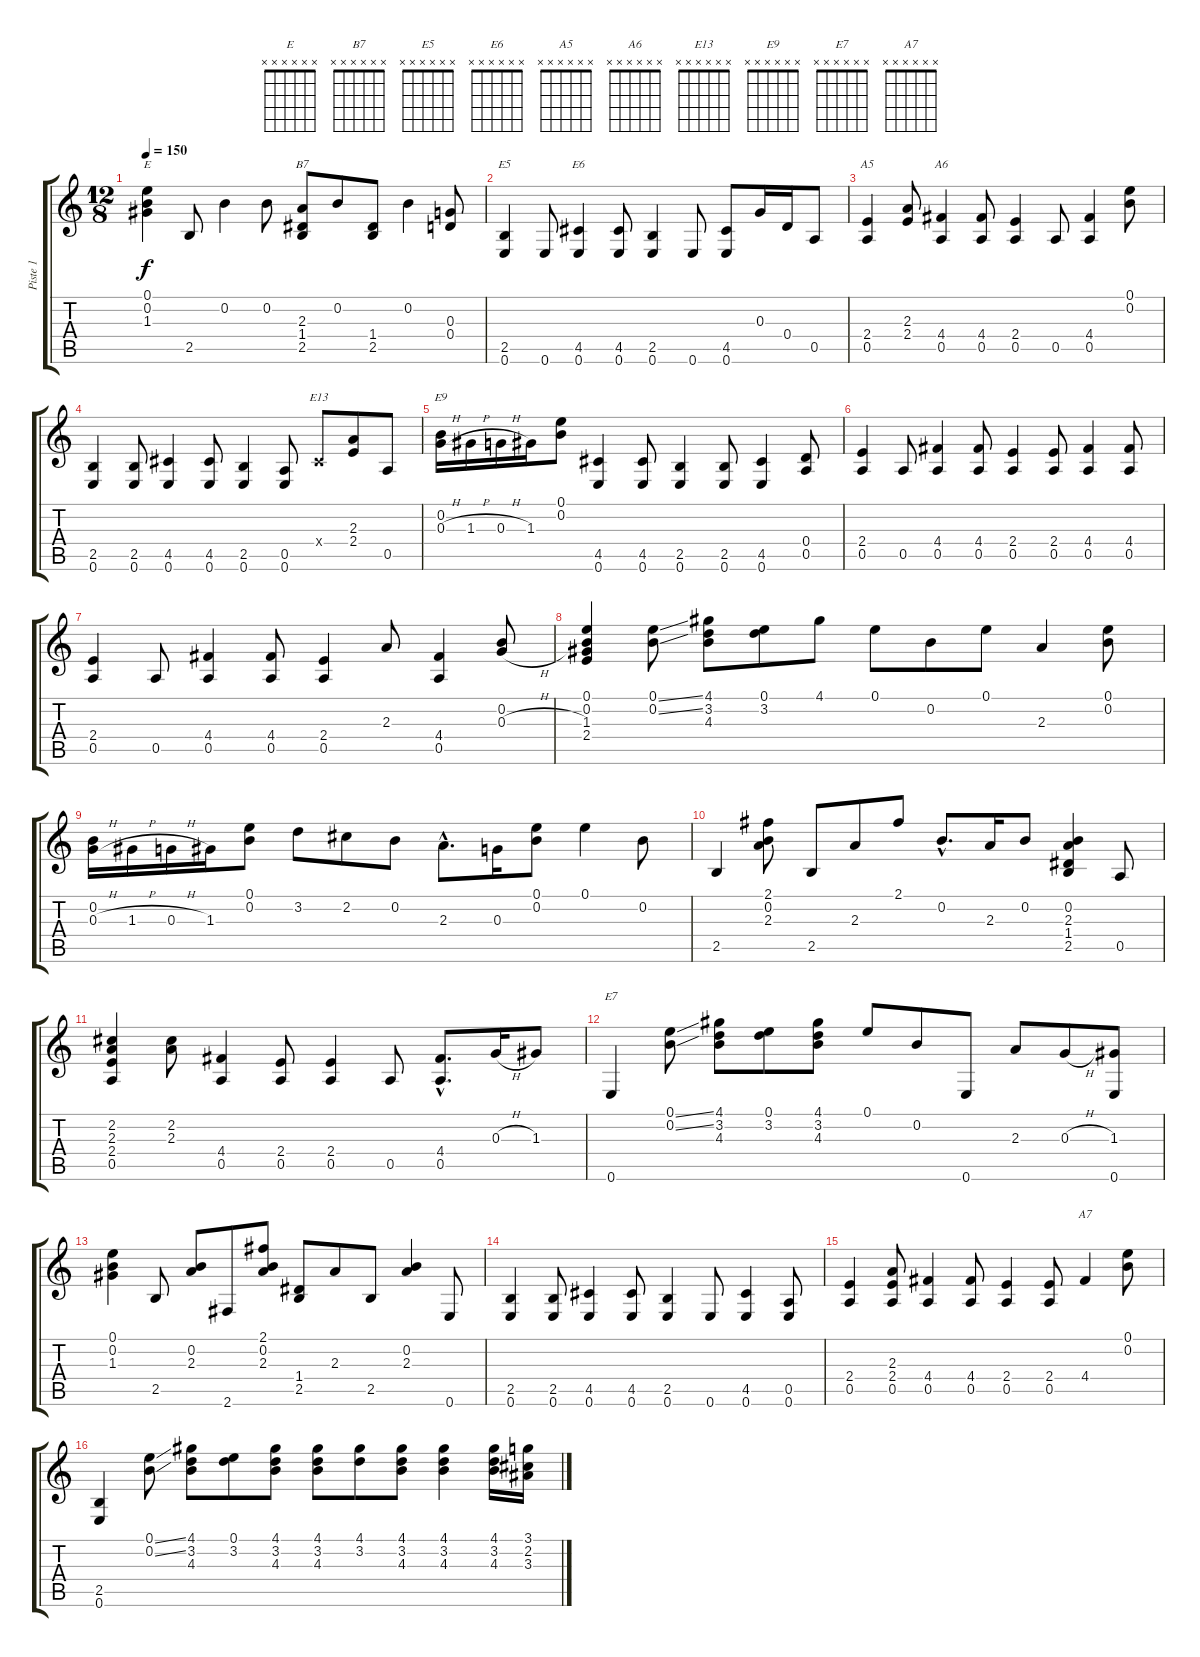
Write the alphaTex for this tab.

\track ("Piste 1" "Piste 1") {instrument acousticguitarsteel}
\staff {score tabs}
\tuning (E4 B3 G3 D3 A2 E2) {hide}
\chord ("E" x x x x x x) {firstfret 0}
\chord ("B7" x x x x x x) {firstfret 0}
\chord ("E5" x x x x x x) {firstfret 0}
\chord ("E6" x x x x x x) {firstfret 0}
\chord ("A5" x x x x x x) {firstfret 0}
\chord ("A6" x x x x x x) {firstfret 0}
\chord ("E13" x x x x x x) {firstfret 0}
\chord ("E9" x x x x x x) {firstfret 0}
\chord ("E7" x x x x x x) {firstfret 0}
\chord ("A7" x x x x x x) {firstfret 0}
\ts (12 8)
\tempo 150
\clef g2
\ks c
(0.1 0.2 1.3).4{ch "E" dy f} 2.5.8 0.2.4 0.2.8 (2.3 1.4 2.5).8{ch "B7"} 0.2.8 (1.4 2.5).8 0.2.4 (0.3 0.4).8 |
(2.5 0.6).4{ch "E5"} 0.6.8 (4.5 0.6).4{ch "E6"} (4.5 0.6).8 (2.5 0.6).4 0.6.8 (4.5 0.6).8 0.3.16 0.4.16 0.5.8 |
(2.4 0.5).4{ch "A5"} (2.3 2.4).8 (4.4 0.5).4{ch "A6"} (4.4 0.5).8 (2.4 0.5).4 0.5.8 (4.4 0.5).4 (0.1 0.2).8 |
(2.5 0.6).4 (2.5 0.6).8 (4.5 0.6).4 (4.5 0.6).8 (2.5 0.6).4 (0.5 0.6).8 -1.4{x}.8{ch "E13"} (2.3 2.4).8 0.5.8 |
(0.2 0.3{h}).16{ch "E9"} 1.3{h}.16 0.3{h}.16 1.3.16 (0.1 0.2).8 (4.5 0.6).4 (4.5 0.6).8 (2.5 0.6).4 (2.5 0.6).8 (4.5 0.6).4 (0.4 0.5).8 |
(2.4 0.5).4 0.5.8 (4.4 0.5).4 (4.4 0.5).8 (2.4 0.5).4 (2.4 0.5).8 (4.4 0.5).4 (4.4 0.5).8 |
(2.4 0.5).4 0.5.8 (4.4 0.5).4 (4.4 0.5).8 (2.4 0.5).4 2.3.8 (4.4 0.5).4 (0.2 0.3{h}).8 |
(0.1 0.2 1.3 2.4).4 (0.1{ss} 0.2{ss}).8 (4.1 3.2 4.3).8 (0.1 3.2).8 4.1.8 0.1.8 0.2.8 0.1.8 2.3.4 (0.1 0.2).8 |
(0.2 0.3{h}).16 1.3{h}.16 0.3{h}.16 1.3.16 (0.1 0.2).8 3.2.8 2.2.8 0.2.8 2.3{hac}.8{d} 0.3.16 (0.1 0.2).8 0.1.4 0.2.8 |
2.5.4 (2.1 0.2 2.3).8 2.5.8 2.3.8 2.1.8 0.2{hac}.8{d} 2.3.16 0.2.8 (0.2 2.3 1.4 2.5).4 0.5.8 |
(2.2 2.3 2.4 0.5).4 (2.2 2.3).8 (4.4 0.5).4 (2.4 0.5).8 (2.4 0.5).4 0.5.8 (4.4{hac} 0.5{hac}).8{d} 0.3{h}.16 1.3.8 |
0.6.4{ch "E7"} (0.1{ss} 0.2{ss}).8 (4.1 3.2 4.3).8 (0.1 3.2).8 (4.1 3.2 4.3).8 0.1.8 0.2.8 0.6.8 2.3.8 0.3{h}.8 (1.3 0.6).8 |
(0.1 0.2 1.3).4 2.5.8 (0.2 2.3).8 2.6.8 (2.1 0.2 2.3).8 (1.4 2.5).8 2.3.8 2.5.8 (0.2 2.3).4 0.6.8 |
(2.5 0.6).4 (2.5 0.6).8 (4.5 0.6).4 (4.5 0.6).8 (2.5 0.6).4 0.6.8 (4.5 0.6).4 (0.5 0.6).8 |
(2.4 0.5).4 (2.3 2.4 0.5).8 (4.4 0.5).4 (4.4 0.5).8 (2.4 0.5).4 (2.4 0.5).8 4.4.4{ch "A7"} (0.1 0.2).8 |
(2.5 0.6).4 (0.1{ss} 0.2{ss}).8 (4.1 3.2 4.3).8 (0.1 3.2).8 (4.1 3.2 4.3).8 (4.1 3.2 4.3).8 (4.1 3.2).8 (4.1 3.2 4.3).8 (4.1 3.2 4.3).4 (4.1 3.2 4.3).16 (3.1{ss} 2.2{ss} 3.3{ss}).16
